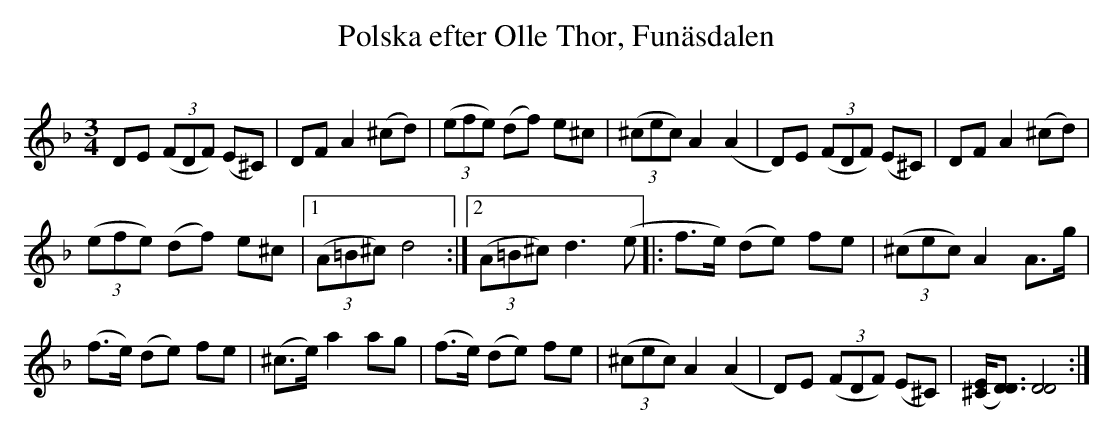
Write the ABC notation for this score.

X:1
T:Polska efter Olle Thor, Fun\"asdalen
Q:148
M:3/4
L:1/8
K:Dm
DE ((3FDF) (E^C) | DF A2 (^cd) | \
((3efe) (df) e^c | ((3^cec) A2 (A2| \
D)E ((3FDF) (E^C) | DF A2 (^cd) |
((3efe) (df) e^c |[1 ((3A=B^c) d4 :|[2 \
((3A=B^c) d3 (e \
|: f>e) (de) fe | ((3^cec) A2 A>g |
(f>e) (de) fe | (^c>e) a2 ag | \
(f>e) (de) fe | ((3^cec) A2 (A2 | \
D)E ((3FDF) (E^C) | \
L:1/16
([^CE][D3D3]) [D8D8] :|
